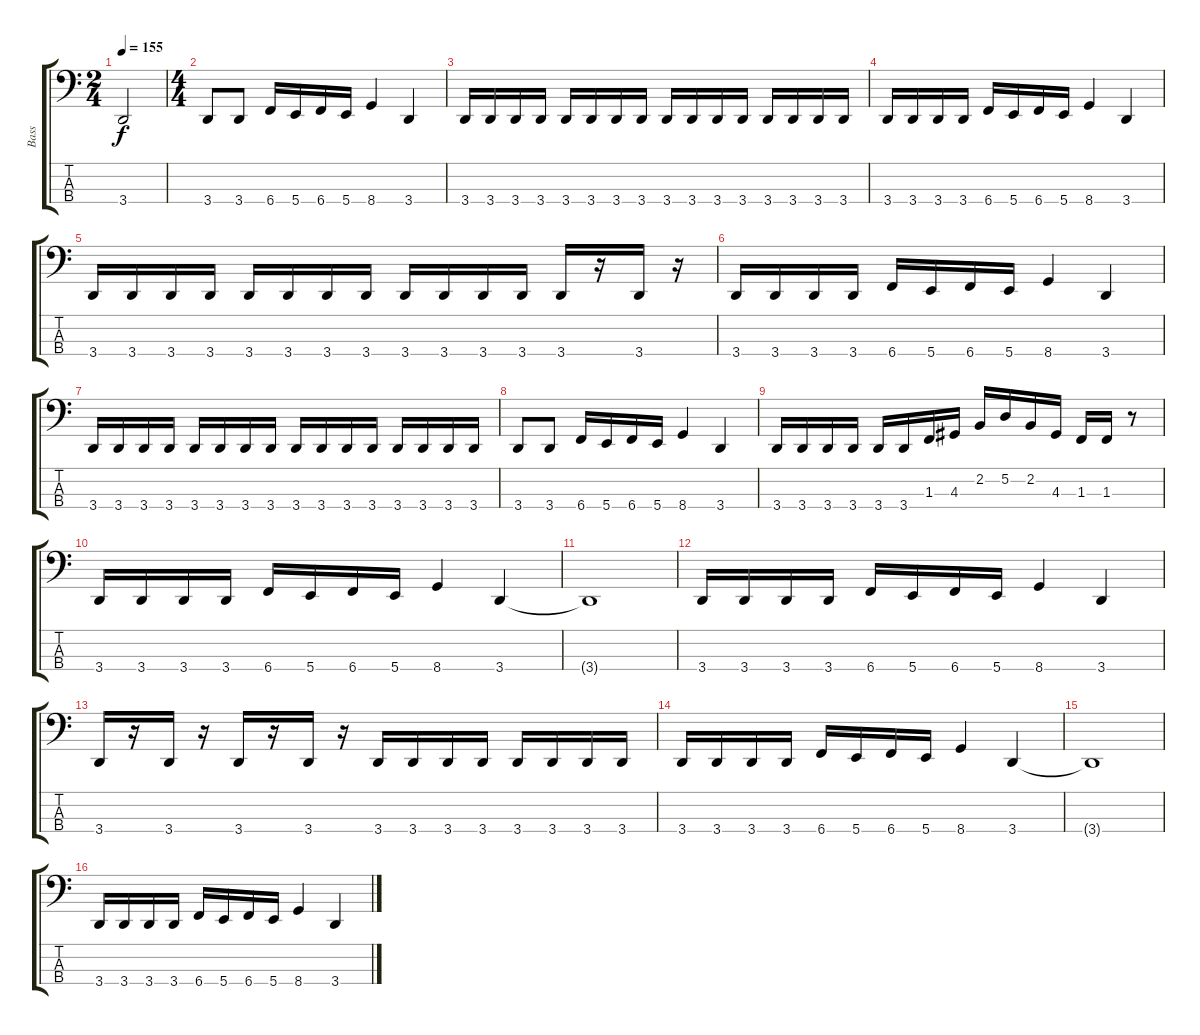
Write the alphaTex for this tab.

\track ("Bass" "Bass") {instrument electricbasspick}
\staff {score tabs}
\tuning (D2 A1 E1 B0) {hide}
\ts (2 4)
\tempo 155
\clef f4
\ks c
3.4.2{dy f} |
\ts (4 4)
3.4.8 3.4.8 6.4.16 5.4.16 6.4.16 5.4.16 8.4.4 3.4.4 |
3.4.16 3.4.16 3.4.16 3.4.16 3.4.16 3.4.16 3.4.16 3.4.16 3.4.16 3.4.16 3.4.16 3.4.16 3.4.16 3.4.16 3.4.16 3.4.16 |
3.4.16 3.4.16 3.4.16 3.4.16 6.4.16 5.4.16 6.4.16 5.4.16 8.4.4 3.4.4 |
3.4.16 3.4.16 3.4.16 3.4.16 3.4.16 3.4.16 3.4.16 3.4.16 3.4.16 3.4.16 3.4.16 3.4.16 3.4.16 r.16 3.4.16 r.16 |
3.4.16 3.4.16 3.4.16 3.4.16 6.4.16 5.4.16 6.4.16 5.4.16 8.4.4 3.4.4 |
3.4.16 3.4.16 3.4.16 3.4.16 3.4.16 3.4.16 3.4.16 3.4.16 3.4.16 3.4.16 3.4.16 3.4.16 3.4.16 3.4.16 3.4.16 3.4.16 |
3.4.8 3.4.8 6.4.16 5.4.16 6.4.16 5.4.16 8.4.4 3.4.4 |
3.4.16 3.4.16 3.4.16 3.4.16 3.4.16 3.4.16 1.3.16 4.3.16 2.2.16 5.2.16 2.2.16 4.3.16 1.3.16 1.3.16 r.8 |
3.4.16 3.4.16 3.4.16 3.4.16 6.4.16 5.4.16 6.4.16 5.4.16 8.4.4 3.4.4 |
3.4{t}.1 |
3.4.16 3.4.16 3.4.16 3.4.16 6.4.16 5.4.16 6.4.16 5.4.16 8.4.4 3.4.4 |
3.4.16 r.16 3.4.16 r.16 3.4.16 r.16 3.4.16 r.16 3.4.16 3.4.16 3.4.16 3.4.16 3.4.16 3.4.16 3.4.16 3.4.16 |
3.4.16 3.4.16 3.4.16 3.4.16 6.4.16 5.4.16 6.4.16 5.4.16 8.4.4 3.4.4 |
3.4{t}.1 |
3.4.16 3.4.16 3.4.16 3.4.16 6.4.16 5.4.16 6.4.16 5.4.16 8.4.4 3.4.4
